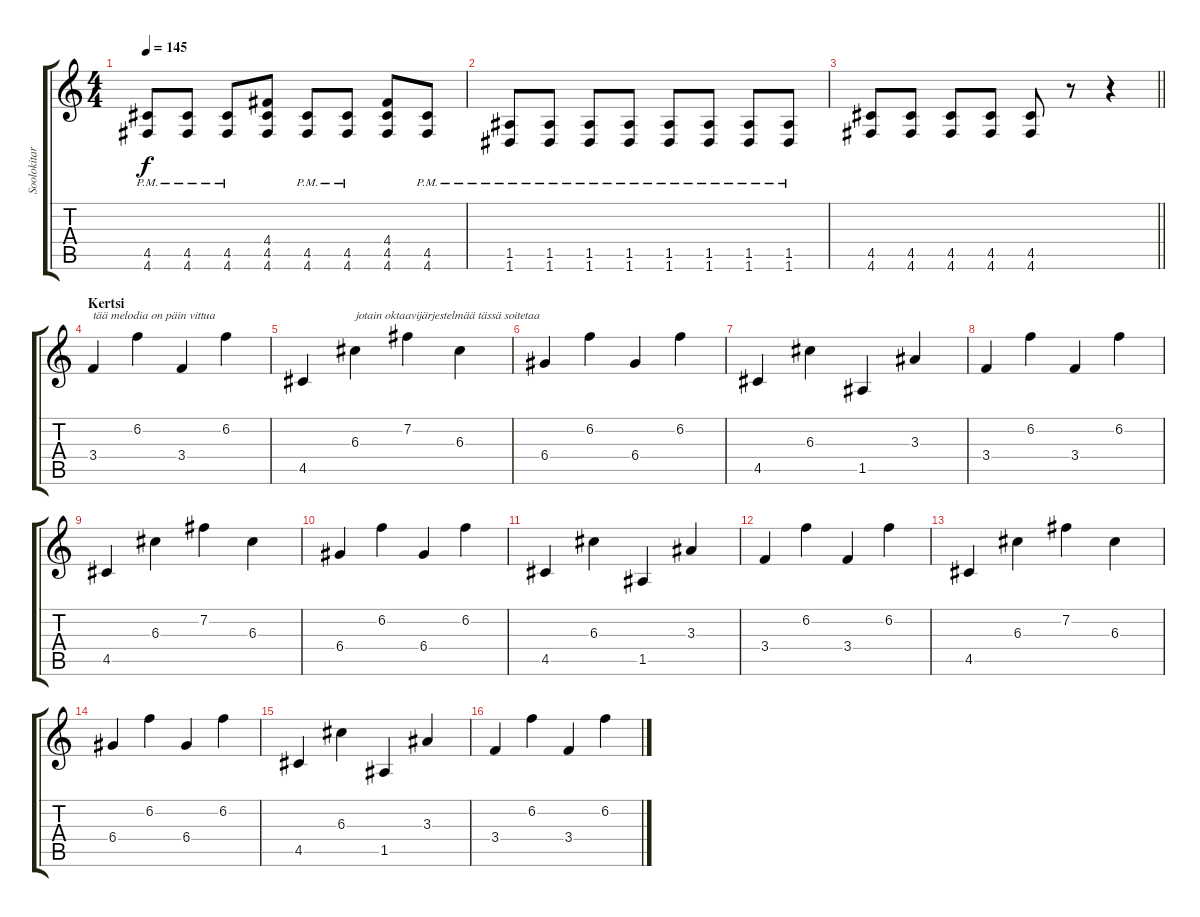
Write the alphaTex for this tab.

\track ("Soolokitara" "Soolokitar") {instrument distortionguitar}
\staff {score tabs}
\tuning (E4 B3 G3 D3 A2 D2) {hide}
\ts (4 4)
\tempo 145
\clef g2
\ks c
(4.5{pm} 4.6{pm}).8{dy f} (4.5{pm} 4.6{pm}).8 (4.5{pm} 4.6{pm}).8 (4.4 4.5 4.6).8 (4.5{pm} 4.6{pm}).8 (4.5{pm} 4.6{pm}).8 (4.4 4.5 4.6).8 (4.5{pm} 4.6{pm}).8 |
(1.5{pm} 1.6{pm}).8 (1.5{pm} 1.6{pm}).8 (1.5{pm} 1.6{pm}).8 (1.5{pm} 1.6{pm}).8 (1.5{pm} 1.6{pm}).8 (1.5{pm} 1.6{pm}).8 (1.5{pm} 1.6{pm}).8 (1.5{pm} 1.6{pm}).8 |
\barLineRight lightlight
(4.5 4.6).8 (4.5 4.6).8 (4.5 4.6).8 (4.5 4.6).8 (4.5 4.6).8 r.8 r.4 |
\section ("" "Kertsi")
3.4.4{txt "tää melodia on päin vittua"} 6.2.4 3.4.4 6.2.4 |
4.5.4 6.3.4{txt "jotain oktaavijärjestelmää tässä soitetaa"} 7.2.4 6.3.4 |
6.4.4 6.2.4 6.4.4 6.2.4 |
4.5.4 6.3.4 1.5.4 3.3.4 |
3.4.4 6.2.4 3.4.4 6.2.4 |
4.5.4 6.3.4 7.2.4 6.3.4 |
6.4.4 6.2.4 6.4.4 6.2.4 |
4.5.4 6.3.4 1.5.4 3.3.4 |
3.4.4 6.2.4 3.4.4 6.2.4 |
4.5.4 6.3.4 7.2.4 6.3.4 |
6.4.4 6.2.4 6.4.4 6.2.4 |
4.5.4 6.3.4 1.5.4 3.3.4 |
3.4.4 6.2.4 3.4.4 6.2.4
